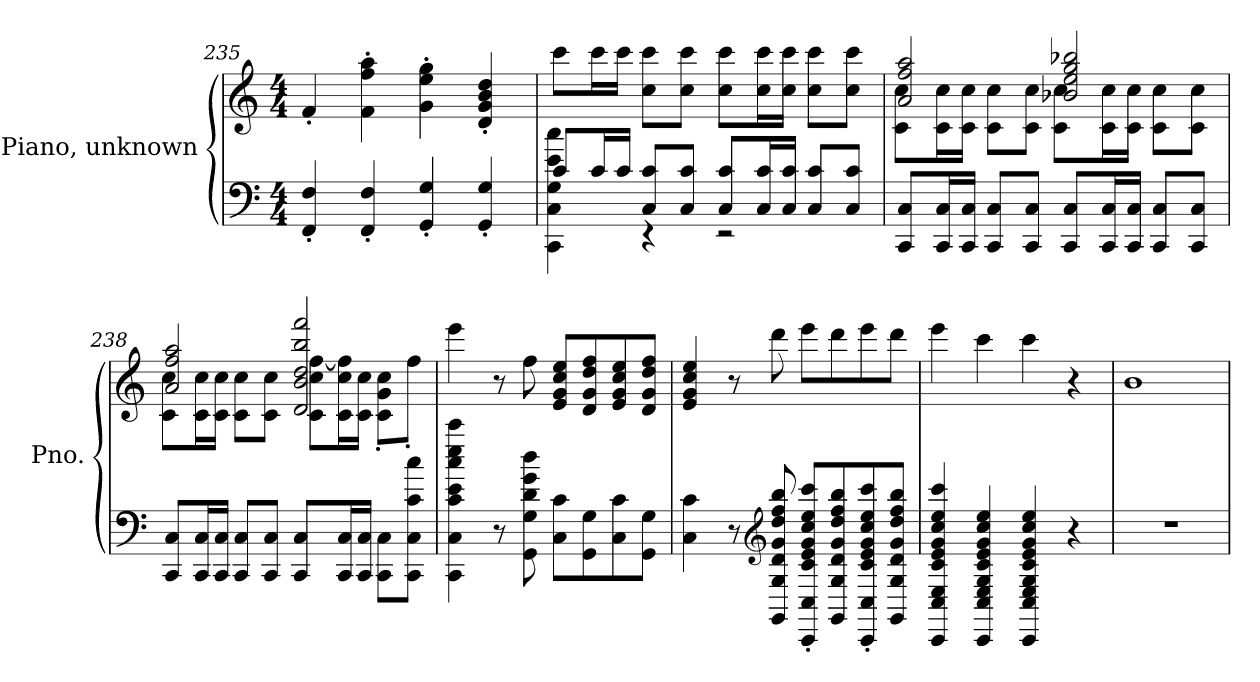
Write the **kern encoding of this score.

**kern	**kern
*part1	*part1
*staff2	*staff1
*I"Piano, unknown	*
*I'Pno.	*
!!LO:LB:g=z
*clefF4	*clefG2
*k[]	*k[]
*M4/4	*M4/4
=235	=235
4FF/' 4F/'	4f'/
4FF/' 4F/'	4f\' 4ff\' 4aa\'
4GG/' 4G/'	4g\' 4ee\' 4gg\'
4GG/' 4G/'	4d/' 4g/' 4b/' 4dd/'
=236	=236
*^	*
8c/L	4CC\ 4C\ 4G\ 4e\ 4cc\	8ccc\L
16c/L	.	16ccc\L
16c/JJ	.	16ccc\JJ
8C/ 8c/L	4r	8cc\ 8ccc\L
8C/ 8c/J	.	8cc\ 8ccc\J
8C/ 8c/L	2r	8cc\ 8ccc\L
16C/ 16c/L	.	16cc\ 16ccc\L
16C/ 16c/JJ	.	16cc\ 16ccc\JJ
8C/ 8c/L	.	8cc\ 8ccc\L
8C/ 8c/J	.	8cc\ 8ccc\J
*v	*v	*
=237	=237
*	*^
8CC/ 8C/L	2a/ 2ff/ 2aa/	8c\ 8cc\L
16CC/ 16C/L	.	16c\ 16cc\L
16CC/ 16C/JJ	.	16c\ 16cc\JJ
8CC/ 8C/L	.	8c\ 8cc\L
8CC/ 8C/J	.	8c\ 8cc\J
8CC/ 8C/L	2b-X/ 2ee/ 2gg/ 2bb-X/	8c\ 8cc\L
16CC/ 16C/L	.	16c\ 16cc\L
16CC/ 16C/JJ	.	16c\ 16cc\JJ
8CC/ 8C/L	.	8c\ 8cc\L
8CC/ 8C/J	.	8c\ 8cc\J
!!LO:PB:g=z	!!
=238	=238	=238
8CC/ 8C/L	2a/ 2ff/ 2aa/	8c\ 8cc\L
16CC/ 16C/L	.	16c\ 16cc\L
16CC/ 16C/JJ	.	16c\ 16cc\JJ
8CC/ 8C/L	.	8c\ 8cc\L
8CC/ 8C/J	.	8c\ 8cc\J
8CC/ 8C/L	2d/ 2b/ 2dd/ 2bb/ 2fff/	8c\ 8cc\ [8ff\L
16CC/ 16C/L	.	16c\ 16cc\ 16ff\]L
16CC/ 16C/JJ	.	16c\ 16cc\JJ
8CC\ 8C\L	.	8c\' 8g\' 8cc\'L
8CC\ 8C\ 8c\ 8cc\J	.	8ff'\J
*	*v	*v
=239	=239
4CC\ 4C\ 4c\ 4e\ 4cc\ 4ee\ 4ccc\	4eee\
8r	8r
8GG\ 8G\ 8d\ 8g\ 8dd\	8ff\
8C\ 8c\L	8e/ 8g/ 8cc/ 8ee/L
8GG\ 8G\	8d/ 8g/ 8dd/ 8ff/
8C\ 8c\	8e/ 8g/ 8cc/ 8ee/
8GG\ 8G\J	8d/ 8g/ 8dd/ 8ff/J
=240	=240
4C\ 4c\	4e/ 4g/ 4cc/ 4ee/
8r	8r
*clefG2	*
8GG/ 8G/ 8d/ 8g/ 8dd/ 8ff/ 8bb/	8ddd\
8CC/' 8C/' 8c/' 8e/' 8g/' 8cc/' 8ee/' 8ccc/'L	8eee\L
8GG/ 8G/ 8d/ 8g/ 8dd/ 8ff/ 8bb/	8ddd\
8CC/' 8C/' 8c/' 8e/' 8g/' 8cc/' 8ee/' 8ccc/'	8eee\
8GG/ 8G/ 8d/ 8g/ 8dd/ 8ff/ 8bb/J	8ddd\J
=241	=241
4CC/ 4C/ 4E/ 4c/ 4e/ 4g/ 4cc/ 4ee/ 4ccc/	4eee\
4CC/ 4C/ 4E/ 4G/ 4c/ 4e/ 4g/ 4cc/ 4ee/	4ccc\
4CC/ 4C/ 4E/ 4G/ 4c/ 4e/ 4g/ 4cc/ 4ee/	4ccc\
4r	4r
=242	=242
1r	1b
=	=
*-	*-
